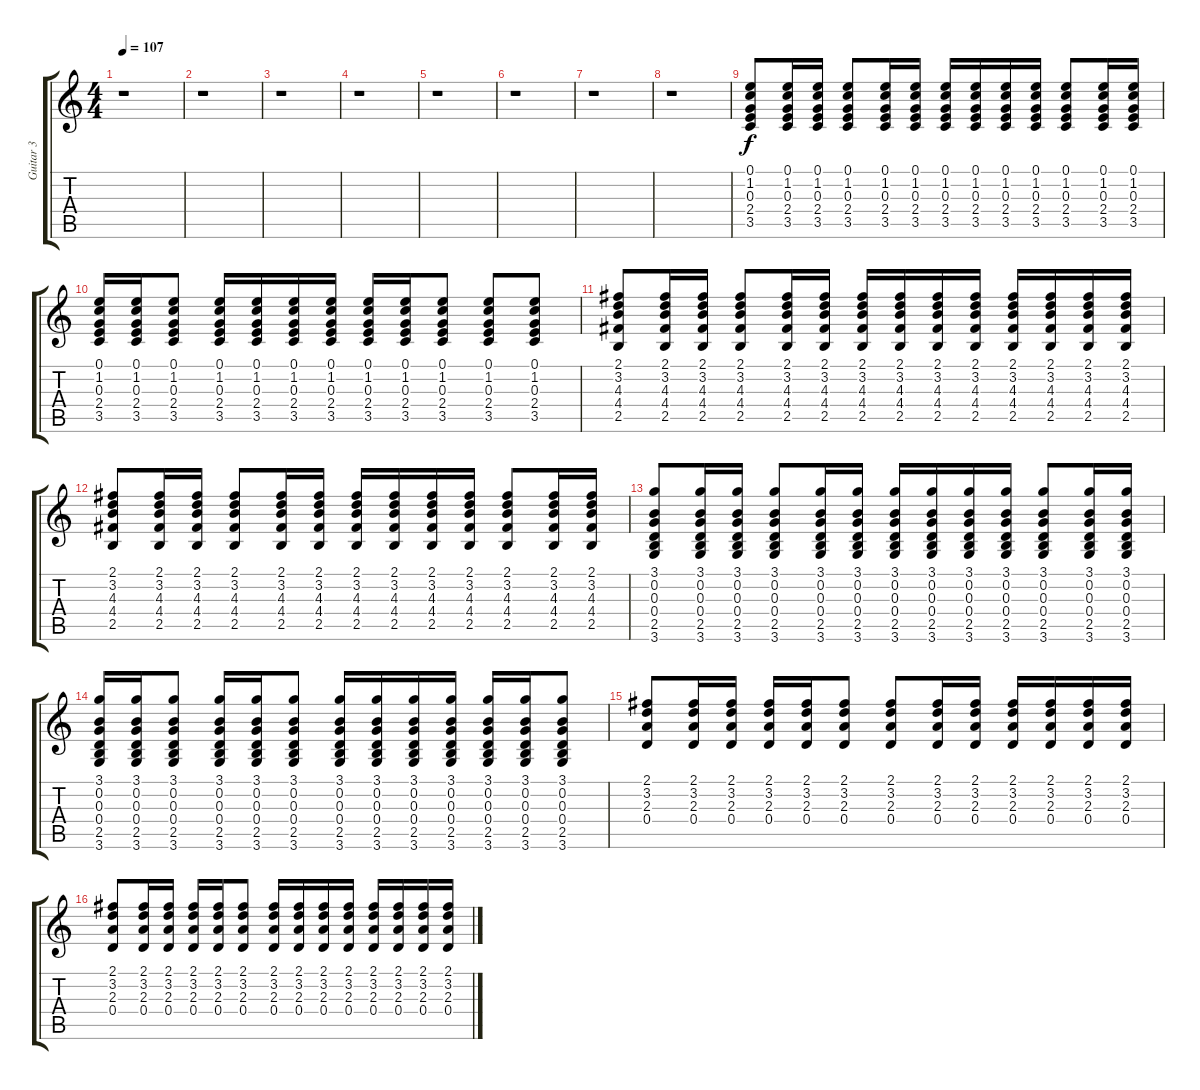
\track ("Guitar 3" "Guitar 3") {instrument distortionguitar}
\staff {score tabs}
\tuning (E4 B3 G3 D3 A2 E2) {hide}
\ts (4 4)
\tempo 107
\clef g2
\ks c
r.1{dy f instrument distortionguitar} |
r.1 |
r.1 |
r.1 |
r.1 |
r.1 |
r.1 |
r.1 |
(0.1 1.2 0.3 2.4 3.5).8 (0.1 1.2 0.3 2.4 3.5).16 (0.1 1.2 0.3 2.4 3.5).16 (0.1 1.2 0.3 2.4 3.5).8 (0.1 1.2 0.3 2.4 3.5).16 (0.1 1.2 0.3 2.4 3.5).16 (0.1 1.2 0.3 2.4 3.5).16 (0.1 1.2 0.3 2.4 3.5).16 (0.1 1.2 0.3 2.4 3.5).16 (0.1 1.2 0.3 2.4 3.5).16 (0.1 1.2 0.3 2.4 3.5).8 (0.1 1.2 0.3 2.4 3.5).16 (0.1 1.2 0.3 2.4 3.5).16 |
(0.1 1.2 0.3 2.4 3.5).16 (0.1 1.2 0.3 2.4 3.5).16 (0.1 1.2 0.3 2.4 3.5).8 (0.1 1.2 0.3 2.4 3.5).16 (0.1 1.2 0.3 2.4 3.5).16 (0.1 1.2 0.3 2.4 3.5).16 (0.1 1.2 0.3 2.4 3.5).16 (0.1 1.2 0.3 2.4 3.5).16 (0.1 1.2 0.3 2.4 3.5).16 (0.1 1.2 0.3 2.4 3.5).8 (0.1 1.2 0.3 2.4 3.5).8 (0.1 1.2 0.3 2.4 3.5).8 |
(2.1 3.2 4.3 4.4 2.5).8 (2.1 3.2 4.3 4.4 2.5).16 (2.1 3.2 4.3 4.4 2.5).16 (2.1 3.2 4.3 4.4 2.5).8 (2.1 3.2 4.3 4.4 2.5).16 (2.1 3.2 4.3 4.4 2.5).16 (2.1 3.2 4.3 4.4 2.5).16 (2.1 3.2 4.3 4.4 2.5).16 (2.1 3.2 4.3 4.4 2.5).16 (2.1 3.2 4.3 4.4 2.5).16 (2.1 3.2 4.3 4.4 2.5).16 (2.1 3.2 4.3 4.4 2.5).16 (2.1 3.2 4.3 4.4 2.5).16 (2.1 3.2 4.3 4.4 2.5).16 |
(2.1 3.2 4.3 4.4 2.5).8 (2.1 3.2 4.3 4.4 2.5).16 (2.1 3.2 4.3 4.4 2.5).16 (2.1 3.2 4.3 4.4 2.5).8 (2.1 3.2 4.3 4.4 2.5).16 (2.1 3.2 4.3 4.4 2.5).16 (2.1 3.2 4.3 4.4 2.5).16 (2.1 3.2 4.3 4.4 2.5).16 (2.1 3.2 4.3 4.4 2.5).16 (2.1 3.2 4.3 4.4 2.5).16 (2.1 3.2 4.3 4.4 2.5).8 (2.1 3.2 4.3 4.4 2.5).16 (2.1 3.2 4.3 4.4 2.5).16 |
(3.1 0.2 0.3 0.4 2.5 3.6).8 (3.1 0.2 0.3 0.4 2.5 3.6).16 (3.1 0.2 0.3 0.4 2.5 3.6).16 (3.1 0.2 0.3 0.4 2.5 3.6).8 (3.1 0.2 0.3 0.4 2.5 3.6).16 (3.1 0.2 0.3 0.4 2.5 3.6).16 (3.1 0.2 0.3 0.4 2.5 3.6).16 (3.1 0.2 0.3 0.4 2.5 3.6).16 (3.1 0.2 0.3 0.4 2.5 3.6).16 (3.1 0.2 0.3 0.4 2.5 3.6).16 (3.1 0.2 0.3 0.4 2.5 3.6).8 (3.1 0.2 0.3 0.4 2.5 3.6).16 (3.1 0.2 0.3 0.4 2.5 3.6).16 |
(3.1 0.2 0.3 0.4 2.5 3.6).16 (3.1 0.2 0.3 0.4 2.5 3.6).16 (3.1 0.2 0.3 0.4 2.5 3.6).8 (3.1 0.2 0.3 0.4 2.5 3.6).16 (3.1 0.2 0.3 0.4 2.5 3.6).16 (3.1 0.2 0.3 0.4 2.5 3.6).8 (3.1 0.2 0.3 0.4 2.5 3.6).16 (3.1 0.2 0.3 0.4 2.5 3.6).16 (3.1 0.2 0.3 0.4 2.5 3.6).16 (3.1 0.2 0.3 0.4 2.5 3.6).16 (3.1 0.2 0.3 0.4 2.5 3.6).16 (3.1 0.2 0.3 0.4 2.5 3.6).16 (3.1 0.2 0.3 0.4 2.5 3.6).8 |
(2.1 3.2 2.3 0.4).8 (2.1 3.2 2.3 0.4).16 (2.1 3.2 2.3 0.4).16 (2.1 3.2 2.3 0.4).16 (2.1 3.2 2.3 0.4).16 (2.1 3.2 2.3 0.4).8 (2.1 3.2 2.3 0.4).8 (2.1 3.2 2.3 0.4).16 (2.1 3.2 2.3 0.4).16 (2.1 3.2 2.3 0.4).16 (2.1 3.2 2.3 0.4).16 (2.1 3.2 2.3 0.4).16 (2.1 3.2 2.3 0.4).16 |
(2.1 3.2 2.3 0.4).8 (2.1 3.2 2.3 0.4).16 (2.1 3.2 2.3 0.4).16 (2.1 3.2 2.3 0.4).16 (2.1 3.2 2.3 0.4).16 (2.1 3.2 2.3 0.4).8 (2.1 3.2 2.3 0.4).16 (2.1 3.2 2.3 0.4).16 (2.1 3.2 2.3 0.4).16 (2.1 3.2 2.3 0.4).16 (2.1 3.2 2.3 0.4).16 (2.1 3.2 2.3 0.4).16 (2.1 3.2 2.3 0.4).16 (2.1 3.2 2.3 0.4).16
